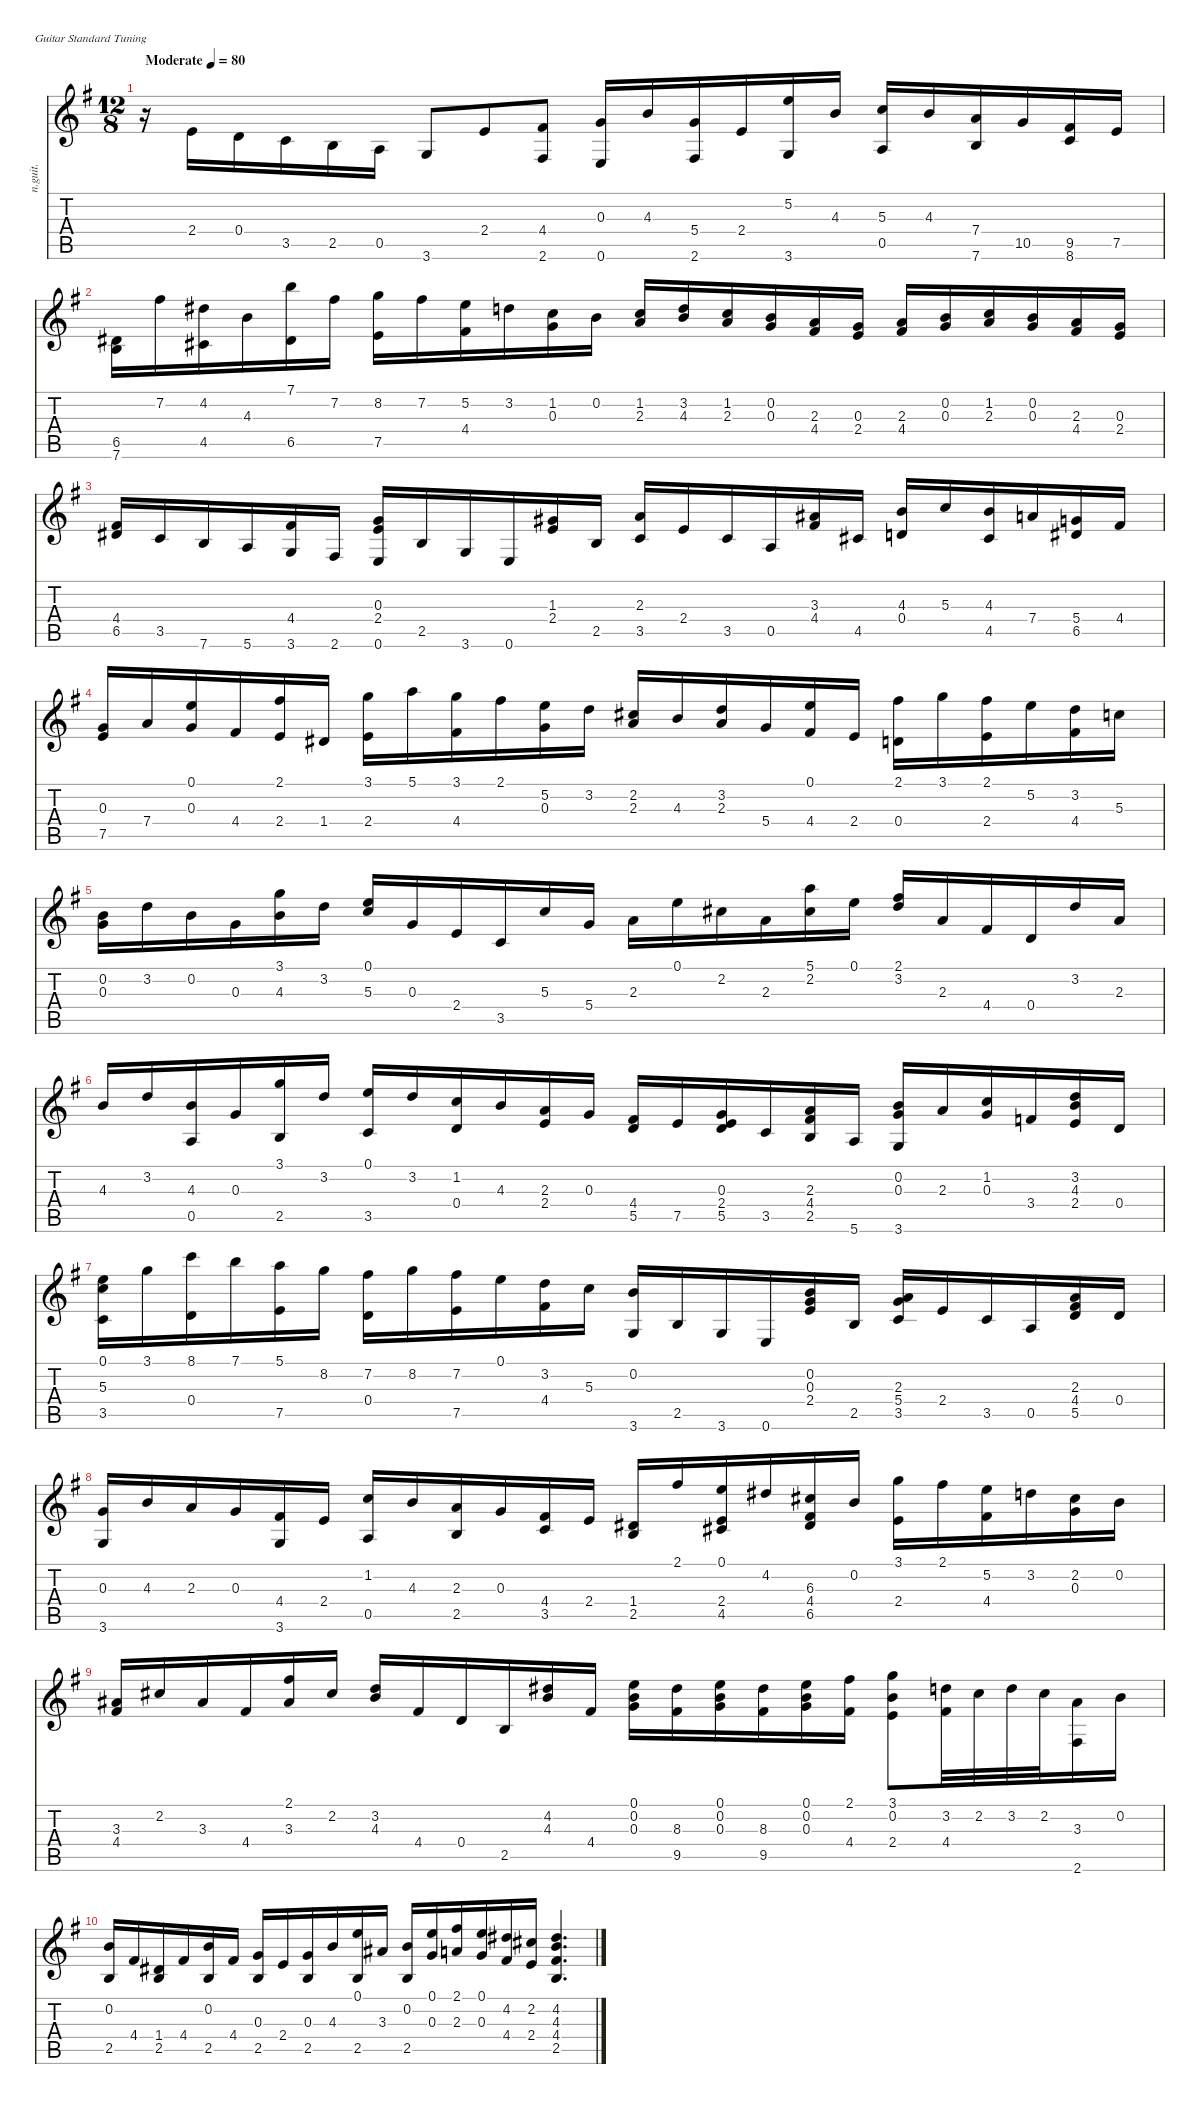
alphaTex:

\defaultSystemsLayout 4
\hideDynamics
\bracketExtendMode nobrackets
\track ("Track 1" "n.guit.") {instrument acousticguitarnylon}
\staff {score tabs}
\tuning (E4 B3 G3 D3 A2 E2)
\ts (12 8)
\beaming (8 3 3 3 3)
\tempo (80 "Moderate")
\clef g2
\ks eminor
r.16{dy f instrument acousticguitarnylon beam Down} 2.4{acc forcenatural}.16{beam Up} 0.4{acc forcenatural}.16{beam Up} 3.5{acc forcenatural}.16{beam Up} 2.5{acc forcenatural}.16{beam Up} 0.5{acc forcenatural}.16{beam Up} 3.6{acc forcenatural}.8{beam Up} 2.4{acc forcenatural}.8{beam Up} (4.4{acc #} 2.6{acc #}).8{beam Up} (0.3{acc forcenatural} 0.6{acc forcenatural}).16{beam Up} 4.3{acc forcenatural}.16{beam Up} (5.4{acc forcenatural} 2.6{acc #}).16{beam Up} 2.4{acc forcenatural}.16{beam Up} (5.2{acc forcenatural} 3.6{acc forcenatural}).16{beam Up} 4.3{acc forcenatural}.16{beam Up} (5.3{acc forcenatural} 0.5{acc forcenatural}).16{beam Up} 4.3{acc forcenatural}.16{beam Up} (7.4{acc forcenatural} 7.6{acc forcenatural}).16{beam Up} 10.5{acc forcenatural}.16{beam Up} (9.5{acc #} 8.6{acc forcenatural}).16{beam Up} 7.5{acc forcenatural}.16{beam Up} |
(6.5{acc #} 7.6{acc forcenatural}).16{beam Down} 7.2{acc #}.16{beam Down} (4.2{acc #} 4.5{acc #}).16{beam Down} 4.3{acc forcenatural}.16{beam Down} (7.1{acc forcenatural} 6.5{acc #}).16{beam Down} 7.2{acc #}.16{beam Down} (8.2{acc forcenatural} 7.5{acc forcenatural}).16{beam Down} 7.2{acc #}.16{beam Down} (5.2{acc forcenatural} 4.4{acc #}).16{beam Down} 3.2{acc forcenatural}.16{beam Down} (1.2{acc forcenatural} 0.3{acc forcenatural}).16{beam Down} 0.2{acc forcenatural}.16{beam Down} (1.2{acc forcenatural} 2.3{acc forcenatural}).16{beam Up} (3.2{acc forcenatural} 4.3{acc forcenatural}).16{beam Up} (1.2{acc forcenatural} 2.3{acc forcenatural}).16{beam Up} (0.2{acc forcenatural} 0.3{acc forcenatural}).16{beam Up} (2.3{acc forcenatural} 4.4{acc #}).16{beam Up} (0.3{acc forcenatural} 2.4{acc forcenatural}).16{beam Up} (2.3{acc forcenatural} 4.4{acc #}).16{beam Up} (0.2{acc forcenatural} 0.3{acc forcenatural}).16{beam Up} (1.2{acc forcenatural} 2.3{acc forcenatural}).16{beam Up} (0.2{acc forcenatural} 0.3{acc forcenatural}).16{beam Up} (2.3{acc forcenatural} 4.4{acc #}).16{beam Up} (0.3{acc forcenatural} 2.4{acc forcenatural}).16{beam Up} |
(4.4{acc #} 6.5{acc #}).16{beam Up} 3.5{acc forcenatural}.16{beam Up} 7.6{acc forcenatural}.16{beam Up} 5.6{acc forcenatural}.16{beam Up} (4.4{acc #} 3.6{acc forcenatural}).16{beam Up} 2.6{acc #}.16{beam Up} (0.3{acc forcenatural} 2.4{acc forcenatural} 0.6{acc forcenatural}).16{beam Up} 2.5{acc forcenatural}.16{beam Up} 3.6{acc forcenatural}.16{beam Up} 0.6{acc forcenatural}.16{beam Up} (1.3{acc #} 2.4{acc forcenatural}).16{beam Up} 2.5{acc forcenatural}.16{beam Up} (2.3{acc forcenatural} 3.5{acc forcenatural}).16{beam Up} 2.4{acc forcenatural}.16{beam Up} 3.5{acc forcenatural}.16{beam Up} 0.5{acc forcenatural}.16{beam Up} (3.3{acc #} 4.4{acc #}).16{beam Up} 4.5{acc #}.16{beam Up} (4.3{acc forcenatural} 0.4{acc forcenatural}).16{beam Up} 5.3{acc forcenatural}.16{beam Up} (4.3{acc forcenatural} 4.5{acc #}).16{beam Up} 7.4{acc forcenatural}.16{beam Up} (5.4{acc forcenatural} 6.5{acc #}).16{beam Up} 4.4{acc #}.16{beam Up} |
(0.3{acc forcenatural} 7.5{acc forcenatural}).16{beam Up} 7.4{acc forcenatural}.16{beam Up} (0.1{acc forcenatural} 0.3{acc forcenatural}).16{beam Up} 4.4{acc #}.16{beam Up} (2.1{acc #} 2.4{acc forcenatural}).16{beam Up} 1.4{acc #}.16{beam Up} (3.1{acc forcenatural} 2.4{acc forcenatural}).16{beam Down} 5.1{acc forcenatural}.16{beam Down} (3.1{acc forcenatural} 4.4{acc #}).16{beam Down} 2.1{acc #}.16{beam Down} (5.2{acc forcenatural} 0.3{acc forcenatural}).16{beam Down} 3.2{acc forcenatural}.16{beam Down} (2.2{acc #} 2.3{acc forcenatural}).16{beam Up} 4.3{acc forcenatural}.16{beam Up} (3.2{acc forcenatural} 2.3{acc forcenatural}).16{beam Up} 5.4{acc forcenatural}.16{beam Up} (0.1{acc forcenatural} 4.4{acc #}).16{beam Up} 2.4{acc forcenatural}.16{beam Up} (2.1{acc #} 0.4{acc forcenatural}).16{beam Down} 3.1{acc forcenatural}.16{beam Down} (2.1{acc #} 2.4{acc forcenatural}).16{beam Down} 5.2{acc forcenatural}.16{beam Down} (3.2{acc forcenatural} 4.4{acc #}).16{beam Down} 5.3{acc forcenatural}.16{beam Down} |
(0.2{acc forcenatural} 0.3{acc forcenatural}).16{beam Down} 3.2{acc forcenatural}.16{beam Down} 0.2{acc forcenatural}.16{beam Down} 0.3{acc forcenatural}.16{beam Down} (3.1{acc forcenatural} 4.3{acc forcenatural}).16{beam Down} 3.2{acc forcenatural}.16{beam Down} (0.1{acc forcenatural} 5.3{acc forcenatural}).16{beam Up} 0.3{acc forcenatural}.16{beam Up} 2.4{acc forcenatural}.16{beam Up} 3.5{acc forcenatural}.16{beam Up} 5.3{acc forcenatural}.16{beam Up} 5.4{acc forcenatural}.16{beam Up} 2.3{acc forcenatural}.16{beam Down} 0.1{acc forcenatural}.16{beam Down} 2.2{acc #}.16{beam Down} 2.3{acc forcenatural}.16{beam Down} (5.1{acc forcenatural} 2.2{acc #}).16{beam Down} 0.1{acc forcenatural}.16{beam Down} (2.1{acc #} 3.2{acc forcenatural}).16{beam Up} 2.3{acc forcenatural}.16{beam Up} 4.4{acc #}.16{beam Up} 0.4{acc forcenatural}.16{beam Up} 3.2{acc forcenatural}.16{beam Up} 2.3{acc forcenatural}.16{beam Up} |
4.3{acc forcenatural}.16{beam Up} 3.2{acc forcenatural}.16{beam Up} (4.3{acc forcenatural} 0.5{acc forcenatural}).16{beam Up} 0.3{acc forcenatural}.16{beam Up} (3.1{acc forcenatural} 2.5{acc forcenatural}).16{beam Up} 3.2{acc forcenatural}.16{beam Up} (0.1{acc forcenatural} 3.5{acc forcenatural}).16{beam Up} 3.2{acc forcenatural}.16{beam Up} (1.2{acc forcenatural} 0.4{acc forcenatural}).16{beam Up} 4.3{acc forcenatural}.16{beam Up} (2.3{acc forcenatural} 2.4{acc forcenatural}).16{beam Up} 0.3{acc forcenatural}.16{beam Up} (4.4{acc #} 5.5{acc forcenatural}).16{beam Up} 7.5{acc forcenatural}.16{beam Up} (0.3{acc forcenatural} 2.4{acc forcenatural} 5.5{acc forcenatural}).16{beam Up} 3.5{acc forcenatural}.16{beam Up} (2.3{acc forcenatural} 4.4{acc #} 2.5{acc forcenatural}).16{beam Up} 5.6{acc forcenatural}.16{beam Up} (0.2{acc forcenatural} 0.3{acc forcenatural} 3.6{acc forcenatural}).16{beam Up} 2.3{acc forcenatural}.16{beam Up} (1.2{acc forcenatural} 0.3{acc forcenatural}).16{beam Up} 3.4{acc forcenatural}.16{beam Up} (3.2{acc forcenatural} 4.3{acc forcenatural} 2.4{acc forcenatural}).16{beam Up} 0.4{acc forcenatural}.16{beam Up} |
(0.1{acc forcenatural} 5.3{acc forcenatural} 3.5{acc forcenatural}).16{beam Down} 3.1{acc forcenatural}.16{beam Down} (8.1{acc forcenatural} 0.4{acc forcenatural}).16{beam Down} 7.1{acc forcenatural}.16{beam Down} (5.1{acc forcenatural} 7.5{acc forcenatural}).16{beam Down} 8.2{acc forcenatural}.16{beam Down} (7.2{acc #} 0.4{acc forcenatural}).16{beam Down} 8.2{acc forcenatural}.16{beam Down} (7.2{acc #} 7.5{acc forcenatural}).16{beam Down} 0.1{acc forcenatural}.16{beam Down} (3.2{acc forcenatural} 4.4{acc #}).16{beam Down} 5.3{acc forcenatural}.16{beam Down} (0.2{acc forcenatural} 3.6{acc forcenatural}).16{beam Up} 2.5{acc forcenatural}.16{beam Up} 3.6{acc forcenatural}.16{beam Up} 0.6{acc forcenatural}.16{beam Up} (0.2{acc forcenatural} 0.3{acc forcenatural} 2.4{acc forcenatural}).16{beam Up} 2.5{acc forcenatural}.16{beam Up} (2.3{acc forcenatural} 5.4{acc forcenatural} 3.5{acc forcenatural}).16{beam Up} 2.4{acc forcenatural}.16{beam Up} 3.5{acc forcenatural}.16{beam Up} 0.5{acc forcenatural}.16{beam Up} (2.3{acc forcenatural} 4.4{acc #} 5.5{acc forcenatural}).16{beam Up} 0.4{acc forcenatural}.16{beam Up} |
(0.3{acc forcenatural} 3.6{acc forcenatural}).16{beam Up} 4.3{acc forcenatural}.16{beam Up} 2.3{acc forcenatural}.16{beam Up} 0.3{acc forcenatural}.16{beam Up} (4.4{acc #} 3.6{acc forcenatural}).16{beam Up} 2.4{acc forcenatural}.16{beam Up} (1.2{acc forcenatural} 0.5{acc forcenatural}).16{beam Up} 4.3{acc forcenatural}.16{beam Up} (2.3{acc forcenatural} 2.5{acc forcenatural}).16{beam Up} 0.3{acc forcenatural}.16{beam Up} (4.4{acc #} 3.5{acc forcenatural}).16{beam Up} 2.4{acc forcenatural}.16{beam Up} (1.4{acc #} 2.5{acc forcenatural}).16{beam Up} 2.1{acc #}.16{beam Up} (0.1{acc forcenatural} 2.4{acc forcenatural} 4.5{acc #}).16{beam Up} 4.2{acc #}.16{beam Up} (6.3{acc #} 4.4{acc #} 6.5{acc #}).16{beam Up} 0.2{acc forcenatural}.16{beam Up} (3.1{acc forcenatural} 2.4{acc forcenatural}).16{beam Down} 2.1{acc #}.16{beam Down} (5.2{acc forcenatural} 4.4{acc #}).16{beam Down} 3.2{acc forcenatural}.16{beam Down} (2.2{acc #} 0.3{acc forcenatural}).16{beam Down} 0.2{acc forcenatural}.16{beam Down} |
(3.3{acc #} 4.4{acc #}).16{beam Up} 2.2{acc #}.16{beam Up} 3.3{acc #}.16{beam Up} 4.4{acc #}.16{beam Up} (2.1{acc #} 3.3{acc #}).16{beam Up} 2.2{acc #}.16{beam Up} (3.2{acc forcenatural} 4.3{acc forcenatural}).16{beam Up} 4.4{acc #}.16{beam Up} 0.4{acc forcenatural}.16{beam Up} 2.5{acc forcenatural}.16{beam Up} (4.2{acc #} 4.3{acc forcenatural}).16{beam Up} 4.4{acc #}.16{beam Up} (0.1{acc forcenatural} 0.2{acc forcenatural} 0.3{acc forcenatural}).16{beam Down} (8.3{acc #} 9.5{acc #}).16{beam Down} (0.1{acc forcenatural} 0.2{acc forcenatural} 0.3{acc forcenatural}).16{beam Down} (8.3{acc #} 9.5{acc #}).16{beam Down} (0.1{acc forcenatural} 0.2{acc forcenatural} 0.3{acc forcenatural}).16{beam Down} (2.1{acc #} 4.4{acc #}).16{beam Down} (3.1{acc forcenatural} 0.2{acc forcenatural} 2.4{acc forcenatural}).8{beam Down} (4.4{acc #} 3.2{acc forcenatural}).32{beam Down} 2.2{acc #}.32{beam Down} 3.2{acc forcenatural}.32{beam Down} 2.2{acc #}.32{beam Down} (3.3{acc #} 2.6{acc #}).16{beam Down} 0.2{acc forcenatural}.16{beam Down} |
(0.2{acc forcenatural} 2.5{acc forcenatural}).16{beam Up} 4.4{acc #}.16{beam Up} (1.4{acc #} 2.5{acc forcenatural}).16{beam Up} 4.4{acc #}.16{beam Up} (0.2{acc forcenatural} 2.5{acc forcenatural}).16{beam Up} 4.4{acc #}.16{beam Up} (0.3{acc forcenatural} 2.5{acc forcenatural}).16{beam Up} 2.4{acc forcenatural}.16{beam Up} (0.3{acc forcenatural} 2.5{acc forcenatural}).16{beam Up} 4.3{acc forcenatural}.16{beam Up} (0.1{acc forcenatural} 2.5{acc forcenatural}).16{beam Up} 3.3{acc #}.16{beam Up} (0.2{acc forcenatural} 2.5{acc forcenatural}).16{beam Up} (0.1{acc forcenatural} 0.3{acc forcenatural}).16{beam Up} (2.1{acc #} 2.3{acc forcenatural}).16{beam Up} (0.1{acc forcenatural} 0.3{acc forcenatural}).16{beam Up} (4.2{acc #} 4.4{acc #}).16{beam Up} (2.2{acc #} 2.4{acc forcenatural}).16{beam Up} (4.2{acc #} 4.3{acc forcenatural} 4.4{acc #} 2.5{acc forcenatural}).4{d beam Up}
